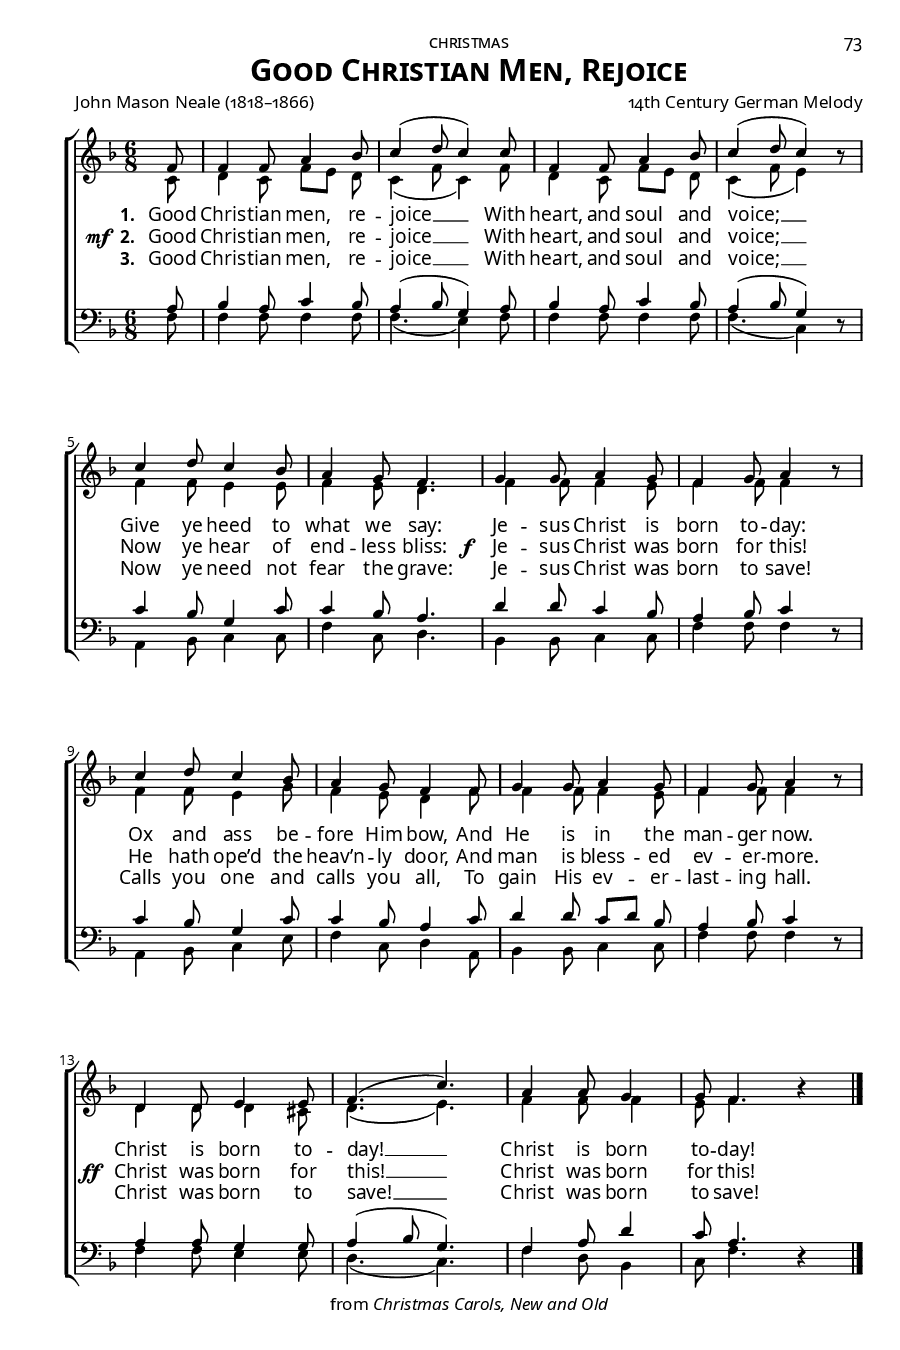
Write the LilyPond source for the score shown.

\version "2.14.2"
\include "util.ly"
\header {
  title = \markup{\override #'(font-name . "Garamond Premier Pro Semibold"){ \abs-fontsize #15 \smallCapsOldStyle"Good Christian Men, Rejoice"}}
  poet = \markup\oldStyleNum"John Mason Neale (1818–1866)"
  composer = \markup\oldStyleNum"14th Century German Melody"
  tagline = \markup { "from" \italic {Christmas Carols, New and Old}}
}
\paper {
  paper-height = 9\in
  paper-width = 6\in
  indent = 0\in
  %system-system-spacing = #'((basic-distance . 10) (padding . 0))
  ragged-last-bottom = ##f
  ragged-bottom = ##f
  two-sided = ##t
  inner-margin = 0.5\in
  outer-margin = 0.25\in
  top-margin = 0.25\in
  bottom-margin = 0.25\in
  first-page-number = #073
  print-first-page-number = ##t
  headerLine = \markup{\override #'(font-name . "Garamond Premier Pro") \smallCapsOldStyle"christmas"}
  oddHeaderMarkup = \markup\fill-line{
     \override #'(font-name . "Garamond Premier Pro")\abs-fontsize #8.5
     \combine 
        \fill-line{"" \if \should-print-page-number
        \oldStylePageNum""
        }
        \fill-line{\headerLine}
  }
  evenHeaderMarkup = \markup {
     \override #'(font-name . "Garamond Premier Pro")\abs-fontsize #8.5
     \combine
        \if \should-print-page-number
        \oldStylePageNum""
        \fill-line{\headerLine}
  }
}
#(set-global-staff-size 15) \paper{ #(define fonts (make-pango-font-tree "GoudyOlSt BT" "Garamond Premier Pro" "Garamond Premier Pro" (/ 15 20))) }
global = {
  \key f \major
  \time 6/8
  \autoBeamOff
  \override DynamicLineSpanner #'staff-padding = #0.0
  \override DynamicLineSpanner #'Y-extent = #'(-1 . 1)
}

sopMusic = \relative c' {
  \partial 8 f8 |
  f4 f8 a4 bes8 |
  c4( d8 c4) c8 |
  f,4 f8 a4 bes8 |
  
  c4( d8 c4) bes8\rest | \break
  c4 d8 c4 bes8 |
  a4 g8 f4. |
%  f f |
  g4 g8 a4 g8 |
  
  f4 g8 a4 bes8\rest | \break
  c4 d8 c4 bes8 |
  a4 g8 f4 f8 |
  g4 g8 a4 g8 |
  
  f4 g8 a4 bes8\rest | \break
  d,4 d8 e4 e8 |
  f4.( c') |
  \partial 8*5 a4 a8 g4 g8 f4. bes4\rest \bar "|."
}
sopWords = \lyricmode {
  
}

altoMusic = \relative c' {
  c8 |
  d4 c8 f8[ e] d |
  c4( f8 c4) f8 |
  d4 c8 f[ e] d |
  
  c4( f8 e4) s8 |
  f4 f8 e4 e8 |
  f4 e8 d4. |
%  f f |
  f4 f8 f4 e8 |
  
  f4 f8 f4 s8 |
  f4 f8 e4 g8 |
  f4 e8 d4 f8 |
  f4 f8 f4 e8 |
  
  f4 f8 f4 s8 |
  d4 d8 d4 cis8 |
  d4.( e) |
  f4 f8 f4 e8 |
  f4. s4 \bar "|."
}
altoWords = \lyricmode {
  \dropLyricsV
  \set stanza = #"1. "
  Good Chris -- tian men, re -- joice __
  With heart, and soul and voice; __
  Give ye heed to what we say:
%  News! News!
  Je -- sus Christ is born to -- day:
  Ox and ass be -- fore Him bow,
  And He is in the man -- ger now.
  Christ is born to -- day! __
  Christ is born to -- day!
}
altoWordsII = {
  \dropLyricsV
  \set stanza = \markup{\dynamic"  mf " "2. "}
  \lyricmode {
  %\markup\italic
    Good Chris -- tian men, re -- joice __
    With heart, and soul and voice; __
    Now ye hear of end -- less bliss:
  %  Joy! Joy!
  }
  \set stanza = \markup\dynamic"f  "
  \lyricmode {
    Je -- sus Christ was born for this!
    He hath ope’d the heav’n -- ly door, And man is bless -- ed ev -- er -- more.
  }
  \set stanza = \markup\dynamic" ff "
  \lyricmode {
    Christ was born for this! __
    Christ was born for this!
  }
}
altoWordsIII = \lyricmode {
  \dropLyricsV
  \set stanza = #"3. "
  Good Chris -- tian men, re -- joice __
  With heart, and soul and voice; __
  Now ye need not fear the grave:
%  Peace! Peace!
  Je -- sus Christ was born to save!
  Calls you one and calls you all,
  To gain His ev -- er -- last -- ing hall.
  Christ was born to save! __
  Christ was born to save!
}
altoWordsIV = \lyricmode {
}
altoWordsV = \lyricmode {
}
altoWordsVI = \lyricmode {
}
tenorMusic = \relative c' {
  a8 |
  bes4 a8 c4 bes8 |
  a4( bes8 g4) a8 |
  bes4 a8 c4 bes8 |
  
  a4( bes8 g4) s8 |
  c4 bes8 g4 c8 |
  c4 bes8 a4. |
%  f a |
  d4 d8 c4 bes8 |
  
  a4 bes8 c4 s8 |
  c4 bes8 g4 c8 |
  c4 bes8 a4 c8 |
  d4 d8 c[ d] bes |
  
  a4 bes8 c4 s8 |
  a4 a8 g4 g8 |
  a4( bes8 g4.) |
  f4 a8 d4 c8 |
  a4. s4 \bar "|."
}
tenorWords = \lyricmode {

}

bassMusic = \relative c {
  f8 |
  f4 f8 f4 f8 |
  f4.( e4) f8 |
  f4 f8 f4 f8 |
  
  f4.( c4) d8\rest |
  a4 bes8 c4 c8 |
  f4 c8 d4. |
%  f d |
  bes4 bes8 c4 c8 |
  
  f4 f8 f4 d8\rest |
  a4 bes8 c4 e8 |
  f4 c8 d4 a8 |
  bes4 bes8 c4 c8 |
  
  f4 f8 f4 d8\rest |
  f4 f8 e4 e8 |
  d4.( c) |
  f4 d8 bes4 c8 |
  f4. d4\rest \bar "|."
}
bassWords = \lyricmode {

}

\score {
  <<
   \new ChoirStaff <<
%    \new Lyrics = sopranos \with { \override VerticalAxisGroup #'nonstaff-relatedstaff-spacing = #'((basic-distance . 1)) }
    \new Staff = women <<
      \new Voice = "sopranos" { \voiceOne << \global \sopMusic >> }
      \new Voice = "altos" { \voiceTwo << \global \altoMusic >> }
    >>
    \new Lyrics \with { alignAboveContext = #"women" \override VerticalAxisGroup #'nonstaff-relatedstaff-spacing = #'((basic-distance . 1))} \lyricsto "sopranos" \sopWords
    \new Lyrics = "altosVI"  \with { alignBelowContext = #"women" } \lyricsto "sopranos" \altoWordsVI
    \new Lyrics = "altosV"  \with { alignBelowContext = #"women" } \lyricsto "sopranos" \altoWordsV
    \new Lyrics = "altosIV"  \with { alignBelowContext = #"women" } \lyricsto "sopranos" \altoWordsIV
    \new Lyrics = "altosIII"  \with { alignBelowContext = #"women" } \lyricsto "sopranos" \altoWordsIII
    \new Lyrics = "altosII"  \with { alignBelowContext = #"women" } \lyricsto "sopranos" \altoWordsII
    \new Lyrics = "altos"  \with { alignBelowContext = #"women" } \lyricsto "sopranos" \altoWords
   \new Staff = men <<
      \clef bass
      \new Voice = "tenors" { \voiceOne << \global \tenorMusic >> }
      \new Voice = "basses" { \voiceTwo << \global \bassMusic >> }
    >>
    \new Lyrics \with { alignAboveContext = #"men" \override VerticalAxisGroup #'nonstaff-relatedstaff-spacing = #'((basic-distance . 1)) } \lyricsto "tenors" \tenorWords
    \new Lyrics \with { alignBelowContext = #"men" \override VerticalAxisGroup #'nonstaff-relatedstaff-spacing = #'((basic-distance . 1)) } \lyricsto "basses" \bassWords
  >>
%    \new PianoStaff << \new Staff { \new Voice { \pianoRH } } \new Staff { \clef "bass" \pianoLH } >>
  >>
  \layout {
    \context {
      \Score
      %\override SpacingSpanner #'base-shortest-duration = #(ly:make-moment 1 8)
      %\override SpacingSpanner #'common-shortest-duration = #(ly:make-moment 1 4)
    }
    \context {
      % Remove all empty staves
      % \Staff \RemoveEmptyStaves \override VerticalAxisGroup #'remove-first = ##t
    }
    \context {
      \Lyrics
      \override LyricText #'X-offset = #center-on-word
    }
  }
  \midi {
    \tempo 4 = 105
    \set Staff.midiInstrument = "piccolo"
  
    \context {
      \Voice
      \remove "Dynamic_performer"
    }
  }
}
